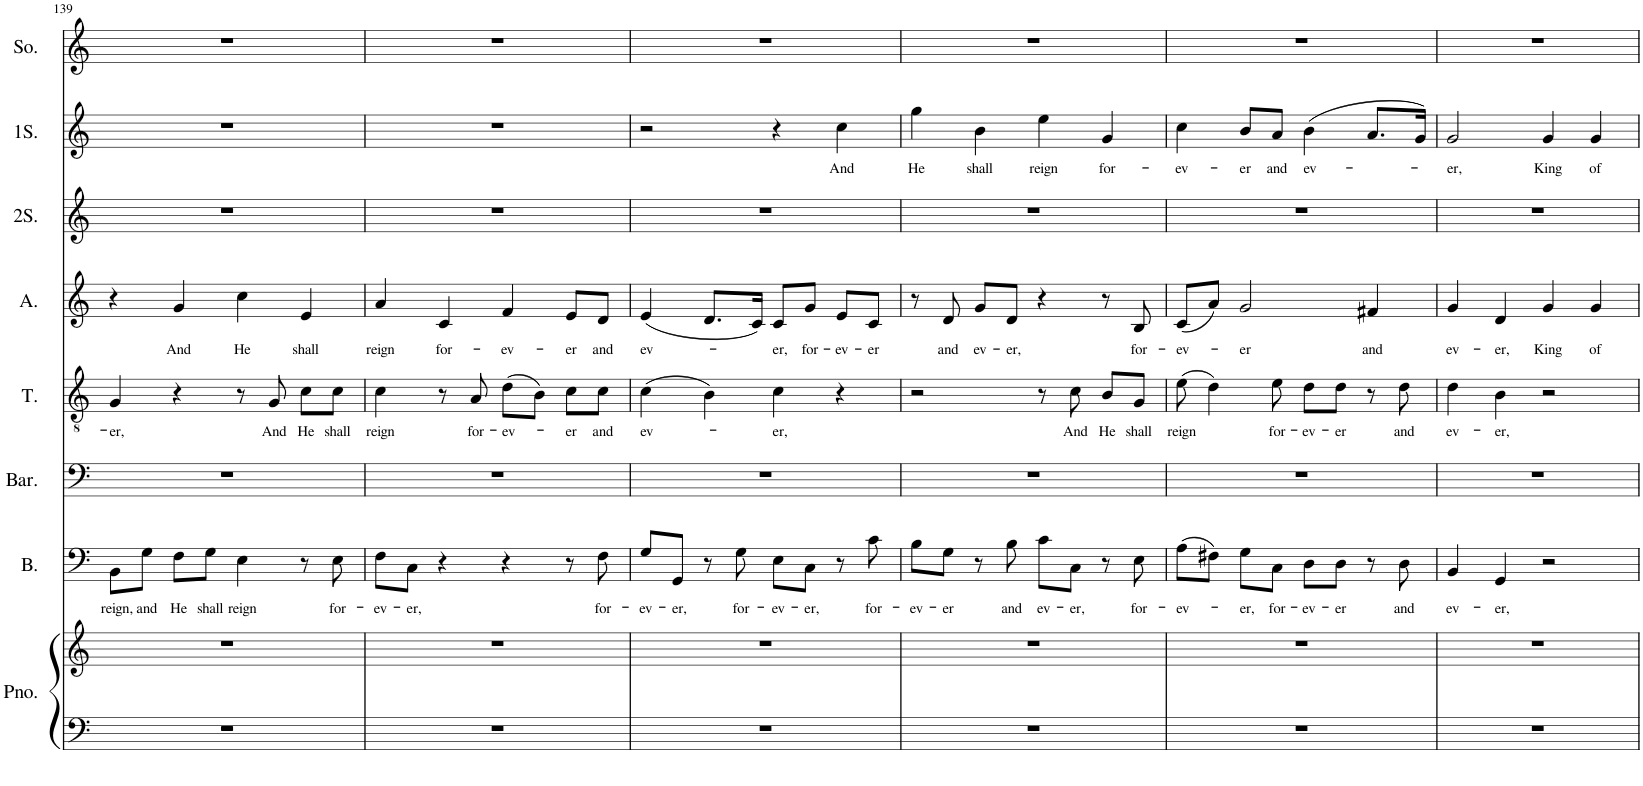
**kern	**kern	**kern	**text	**kern	**kern	**text	**kern	**text	**kern	**kern	**text	**kern
*part8	*part8	*part7	*part7	*part6	*part5	*part5	*part4	*part4	*part3	*part2	*part2	*part1
*staff9	*staff8	*staff7	*staff7	*staff6	*staff5	*staff5	*staff4	*staff4	*staff3	*staff2	*staff2	*staff1
*I"Piano	*	*I"Bass	*	*I"Baritone	*I"Tenor	*	*I"Alto	*	*I"2.Soprano	*I"1.Soprano	*	*I"Solo
*I'Pno.	*	*I'B.	*	*I'Bar.	*I'T.	*	*I'A.	*	*I'2S.	*I'1S.	*	*I'So.
!!LO:PB:g=z
*clefF4	*clefG2	*clefF4	*	*clefF4	*clefGv2	*	*clefG2	*	*clefG2	*clefG2	*	*clefG2
*k[]	*k[]	*k[]	*	*k[]	*k[]	*	*k[]	*	*k[]	*k[]	*	*k[]
*M4/4	*M4/4	*M4/4	*	*M4/4	*M4/4	*	*M4/4	*	*M4/4	*M4/4	*	*M4/4
=139	=139	=139	=139	=139	=139	=139	=139	=139	=139	=139	=139	=139
!	!	!	!LO:LY:b	!	!	!LO:LY:b	!	!	!	!	!	!
1r	1r	8BB\L	reign,	1r	4G/	-er,	4r	.	1r	1r	.	1r
!	!	!	!LO:LY:b	!	!	!	!	!	!	!	!	!
.	.	8G\J	and	.	.	.	.	.	.	.	.	.
!	!	!	!LO:LY:b	!	!	!	!	!LO:LY:b	!	!	!	!
.	.	8F\L	He	.	4r	.	4g/	And	.	.	.	.
!	!	!	!LO:LY:b	!	!	!	!	!	!	!	!	!
.	.	8G\J	shall	.	.	.	.	.	.	.	.	.
!	!	!	!LO:LY:b	!	!	!	!	!LO:LY:b	!	!	!	!
.	.	4E\	reign	.	8r	.	4cc\	He	.	.	.	.
!	!	!	!	!	!	!LO:LY:b	!	!	!	!	!	!
.	.	.	.	.	8G/	And	.	.	.	.	.	.
!	!	!	!	!	!	!LO:LY:b	!	!LO:LY:b	!	!	!	!
.	.	8r	.	.	8c\L	He	4e/	shall	.	.	.	.
!	!	!	!LO:LY:b	!	!	!LO:LY:b	!	!	!	!	!	!
.	.	8E\	for-	.	8c\J	shall	.	.	.	.	.	.
=140	=140	=140	=140	=140	=140	=140	=140	=140	=140	=140	=140	=140
!	!	!	!LO:LY:b	!	!	!LO:LY:b	!	!LO:LY:b	!	!	!	!
1r	1r	8F\L	-ev-	1r	4c\	reign	4a/	reign	1r	1r	.	1r
!	!	!	!LO:LY:b	!	!	!	!	!	!	!	!	!
.	.	8C\J	-er,	.	.	.	.	.	.	.	.	.
!	!	!	!	!	!	!	!	!LO:LY:b	!	!	!	!
.	.	4r	.	.	8r	.	4c/	for-	.	.	.	.
!	!	!	!	!	!	!LO:LY:b	!	!	!	!	!	!
.	.	.	.	.	8A/	for-	.	.	.	.	.	.
!	!	!	!	!	!	!LO:LY:b	!	!LO:LY:b	!	!	!	!
.	.	4r	.	.	(8d\L	-ev-	4f/	-ev-	.	.	.	.
.	.	.	.	.	8B\J)	.	.	.	.	.	.	.
!	!	!	!	!	!	!LO:LY:b	!	!LO:LY:b	!	!	!	!
.	.	8r	.	.	8c\L	-er	8e/L	-er	.	.	.	.
!	!	!	!LO:LY:b	!	!	!LO:LY:b	!	!LO:LY:b	!	!	!	!
.	.	8F\	for-	.	8c\J	and	8d/J	and	.	.	.	.
=141	=141	=141	=141	=141	=141	=141	=141	=141	=141	=141	=141	=141
!	!	!	!LO:LY:b	!	!	!LO:LY:b	!	!LO:LY:b	!	!	!	!
1r	1r	8G/L	-ev-	1r	(4c\	ev-	(4e/	ev-	1r	2r	.	1r
!	!	!	!LO:LY:b	!	!	!	!	!	!	!	!	!
.	.	8GG/J	-er,	.	.	.	.	.	.	.	.	.
.	.	8r	.	.	4B\)	.	8.d/L	.	.	.	.	.
!	!	!	!LO:LY:b	!	!	!	!	!	!	!	!	!
.	.	8G\	for-	.	.	.	.	.	.	.	.	.
.	.	.	.	.	.	.	16c/Jk)	.	.	.	.	.
!	!	!	!LO:LY:b	!	!	!LO:LY:b	!	!LO:LY:b	!	!	!	!
.	.	8E\L	-ev-	.	4c\	-er,	8c/L	-er,	.	4r	.	.
!	!	!	!LO:LY:b	!	!	!	!	!LO:LY:b	!	!	!	!
.	.	8C\J	-er,	.	.	.	8g/J	for-	.	.	.	.
!	!	!	!	!	!	!	!	!LO:LY:b	!	!	!LO:LY:b	!
.	.	8r	.	.	4r	.	8e/L	-ev-	.	4cc\	And	.
!	!	!	!LO:LY:b	!	!	!	!	!LO:LY:b	!	!	!	!
.	.	8c\	for-	.	.	.	8c/J	-er	.	.	.	.
=142	=142	=142	=142	=142	=142	=142	=142	=142	=142	=142	=142	=142
!	!	!	!LO:LY:b	!	!	!	!	!	!	!	!LO:LY:b	!
1r	1r	8B\L	-ev-	1r	2r	.	8r	.	1r	4gg\	He	1r
!	!	!	!LO:LY:b	!	!	!	!	!LO:LY:b	!	!	!	!
.	.	8G\J	-er	.	.	.	8d/	and	.	.	.	.
!	!	!	!	!	!	!	!	!LO:LY:b	!	!	!LO:LY:b	!
.	.	8r	.	.	.	.	8g/L	ev-	.	4b\	shall	.
!	!	!	!LO:LY:b	!	!	!	!	!LO:LY:b	!	!	!	!
.	.	8B\	and	.	.	.	8d/J	-er,	.	.	.	.
!	!	!	!LO:LY:b	!	!	!	!	!	!	!	!LO:LY:b	!
.	.	8c\L	ev-	.	8r	.	4r	.	.	4ee\	reign	.
!	!	!	!LO:LY:b	!	!	!LO:LY:b	!	!	!	!	!	!
.	.	8C\J	-er,	.	8c\	And	.	.	.	.	.	.
!	!	!	!	!	!	!LO:LY:b	!	!	!	!	!LO:LY:b	!
.	.	8r	.	.	8B/L	He	8r	.	.	4g/	for-	.
!	!	!	!LO:LY:b	!	!	!LO:LY:b	!	!LO:LY:b	!	!	!	!
.	.	8E\	for-	.	8G/J	shall	8B/	for-	.	.	.	.
=143	=143	=143	=143	=143	=143	=143	=143	=143	=143	=143	=143	=143
!	!	!	!LO:LY:b	!	!	!LO:LY:b	!	!LO:LY:b	!	!	!LO:LY:b	!
1r	1r	(8A\L	-ev-	1r	(8e\	reign	(8c/L	-ev-	1r	4cc\	-ev-	1r
.	.	8F#X\J)	.	.	4d\)	.	8a/J)	.	.	.	.	.
!	!	!	!LO:LY:b	!	!	!	!	!LO:LY:b	!	!	!LO:LY:b	!
.	.	8G\L	-er,	.	.	.	2g/	-er	.	8b/L	-er	.
!	!	!	!LO:LY:b	!	!	!LO:LY:b	!	!	!	!	!LO:LY:b	!
.	.	8C\J	for-	.	8e\	for-	.	.	.	8a/J	and	.
!	!	!	!LO:LY:b	!	!	!LO:LY:b	!	!	!	!	!LO:LY:b	!
.	.	8D\L	-ev-	.	8d\L	-ev-	.	.	.	(4b\	ev-	.
!	!	!	!LO:LY:b	!	!	!LO:LY:b	!	!	!	!	!	!
.	.	8D\J	-er	.	8d\J	-er	.	.	.	.	.	.
!	!	!	!	!	!	!	!	!LO:LY:b	!	!	!	!
.	.	8r	.	.	8r	.	4f#X/	and	.	8.a/L	.	.
!	!	!	!LO:LY:b	!	!	!LO:LY:b	!	!	!	!	!	!
.	.	8D\	and	.	8d\	and	.	.	.	.	.	.
.	.	.	.	.	.	.	.	.	.	16g/Jk)	.	.
=144	=144	=144	=144	=144	=144	=144	=144	=144	=144	=144	=144	=144
!	!	!	!LO:LY:b	!	!	!LO:LY:b	!	!LO:LY:b	!	!	!LO:LY:b	!
1r	1r	4BB/	ev-	1r	4d\	ev-	4g/	ev-	1r	2g/	-er,	1r
!	!	!	!LO:LY:b	!	!	!LO:LY:b	!	!LO:LY:b	!	!	!	!
.	.	4GG/	-er,	.	4B\	-er,	4d/	-er,	.	.	.	.
!	!	!	!	!	!	!	!	!LO:LY:b	!	!	!LO:LY:b	!
.	.	2r	.	.	2r	.	4g/	King	.	4g/	King	.
!	!	!	!	!	!	!	!	!LO:LY:b	!	!	!LO:LY:b	!
.	.	.	.	.	.	.	4g/	of	.	4g/	of	.
=	=	=	=	=	=	=	=	=	=	=	=	=
*-	*-	*-	*-	*-	*-	*-	*-	*-	*-	*-	*-	*-
